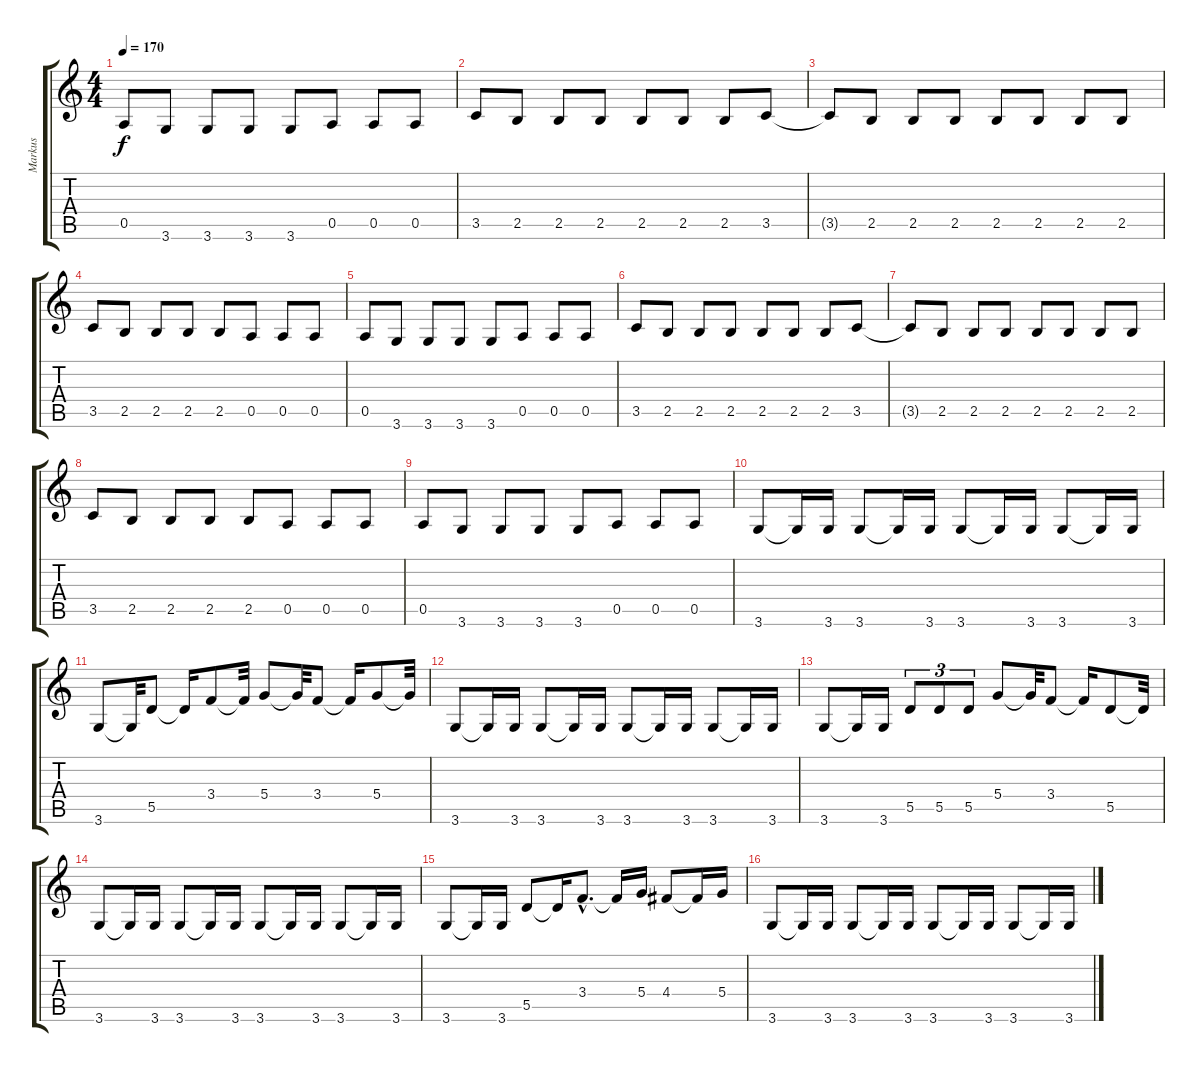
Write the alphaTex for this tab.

\track ("Markus" "Markus") {instrument electricbasspick}
\staff {score tabs}
\tuning (E4 B3 G3 D3 A2 E2) {hide}
\ts (4 4)
\tempo 170
\clef g2
\ks c
0.5.8{dy f} 3.6.8 3.6.8 3.6.8 3.6.8 0.5.8 0.5.8 0.5.8 |
3.5.8 2.5.8 2.5.8 2.5.8 2.5.8 2.5.8 2.5.8 3.5.8 |
3.5{t}.8 2.5.8 2.5.8 2.5.8 2.5.8 2.5.8 2.5.8 2.5.8 |
3.5.8 2.5.8 2.5.8 2.5.8 2.5.8 0.5.8 0.5.8 0.5.8 |
0.5.8 3.6.8 3.6.8 3.6.8 3.6.8 0.5.8 0.5.8 0.5.8 |
3.5.8 2.5.8 2.5.8 2.5.8 2.5.8 2.5.8 2.5.8 3.5.8 |
3.5{t}.8 2.5.8 2.5.8 2.5.8 2.5.8 2.5.8 2.5.8 2.5.8 |
3.5.8 2.5.8 2.5.8 2.5.8 2.5.8 0.5.8 0.5.8 0.5.8 |
0.5.8 3.6.8 3.6.8 3.6.8 3.6.8 0.5.8 0.5.8 0.5.8 |
3.6.8 3.6{t}.16 3.6.16 3.6.8 3.6{t}.16 3.6.16 3.6.8 3.6{t}.16 3.6.16 3.6.8 3.6{t}.16 3.6.16 |
3.6.8 3.6{t}.32 5.5.8 5.5{t}.16 3.4.8 3.4{t}.32 5.4.8 5.4{t}.32 3.4.8 3.4{t}.16 5.4.8 5.4{t}.32 |
3.6.8 3.6{t}.16 3.6.16 3.6.8 3.6{t}.16 3.6.16 3.6.8 3.6{t}.16 3.6.16 3.6.8 3.6{t}.16 3.6.16 |
3.6.8 3.6{t}.16 3.6.16 5.5.8{tu (3 2)} 5.5.8{tu (3 2)} 5.5.8{tu (3 2)} 5.4.8 5.4{t}.32 3.4.8 3.4{t}.16 5.5.8 5.5{t}.32 |
3.6.8 3.6{t}.16 3.6.16 3.6.8 3.6{t}.16 3.6.16 3.6.8 3.6{t}.16 3.6.16 3.6.8 3.6{t}.16 3.6.16 |
3.6.8 3.6{t}.16 3.6.16 5.5.8 5.5{t}.16 3.4{hac}.8{d} 3.4{t}.16 5.4.16 4.4.8 4.4{t}.16 5.4.16 |
3.6.8 3.6{t}.16 3.6.16 3.6.8 3.6{t}.16 3.6.16 3.6.8 3.6{t}.16 3.6.16 3.6.8 3.6{t}.16 3.6.16
